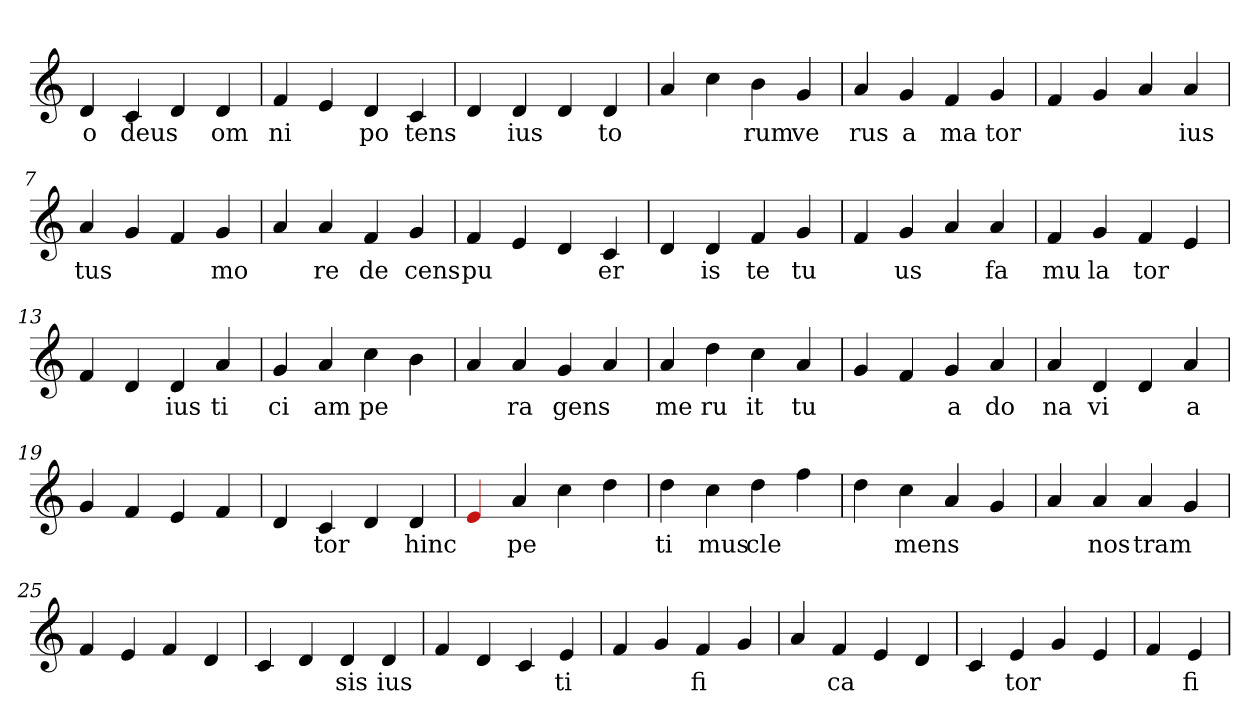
**kern	**text
*part1	*part1
*staff1	*staff1
*clefG2	*
=1	=1
4d	o
4c	deus
4d	.
4d	om
=2	=2
4f	ni
4e	.
4d	po
4c	tens
=3	=3
4d	.
4d	ius
4d	.
4d	to
=4	=4
4a	.
4cc	.
4b	rum
4g	ve
=5	=5
4a	rus
4g	a
4f	ma
4g	tor
=6	=6
4f	.
4g	.
4a	.
4a	ius
=7	=7
4a	tus
4g	.
4f	.
4g	mo
=8	=8
4a	.
4a	re
4f	de
4g	cens
=9	=9
4f	pu
4e	.
4d	.
4c	er
=10	=10
4d	.
4d	is
4f	te
4g	tu
=11	=11
4f	.
4g	us
4a	.
4a	fa
=12	=12
4f	mu
4g	la
4f	tor
4e	.
=13	=13
4f	.
4d	.
4d	ius
4a	ti
=14	=14
4g	ci
4a	am
4cc	pe
4b	.
=15	=15
4a	.
4a	ra
4g	gens
4a	.
=16	=16
4a	me
4dd	ru
4cc	it
4a	tu
=17	=17
4g	.
4f	.
4g	a
4a	do
=18	=18
4a	na
4d	vi
4d	.
4a	a
=19	=19
4g	.
4f	.
4e	.
4f	.
=20	=20
4d	.
4c	tor
4d	.
4d	hinc
=21	=21
4Re	.
4a	pe
4cc	.
4dd	.
=22	=22
4dd	ti
4cc	mus
4dd	cle
4ff	.
=23	=23
4dd	.
4cc	mens
4a	.
4g	.
=24	=24
4a	.
4a	nos
4a	tram
4g	.
=25	=25
4f	.
4e	.
4f	.
4d	.
=26	=26
4c	.
4d	.
4d	sis
4d	ius
=27	=27
4f	.
4d	.
4c	.
4e	ti
=28	=28
4f	.
4g	.
4f	fi
4g	.
=29	=29
4a	.
4f	ca
4e	.
4d	.
=30	=30
4c	.
4e	tor
4g	.
4e	.
=31	=31
4f	.
4e	fi
=	=
*-	*-
